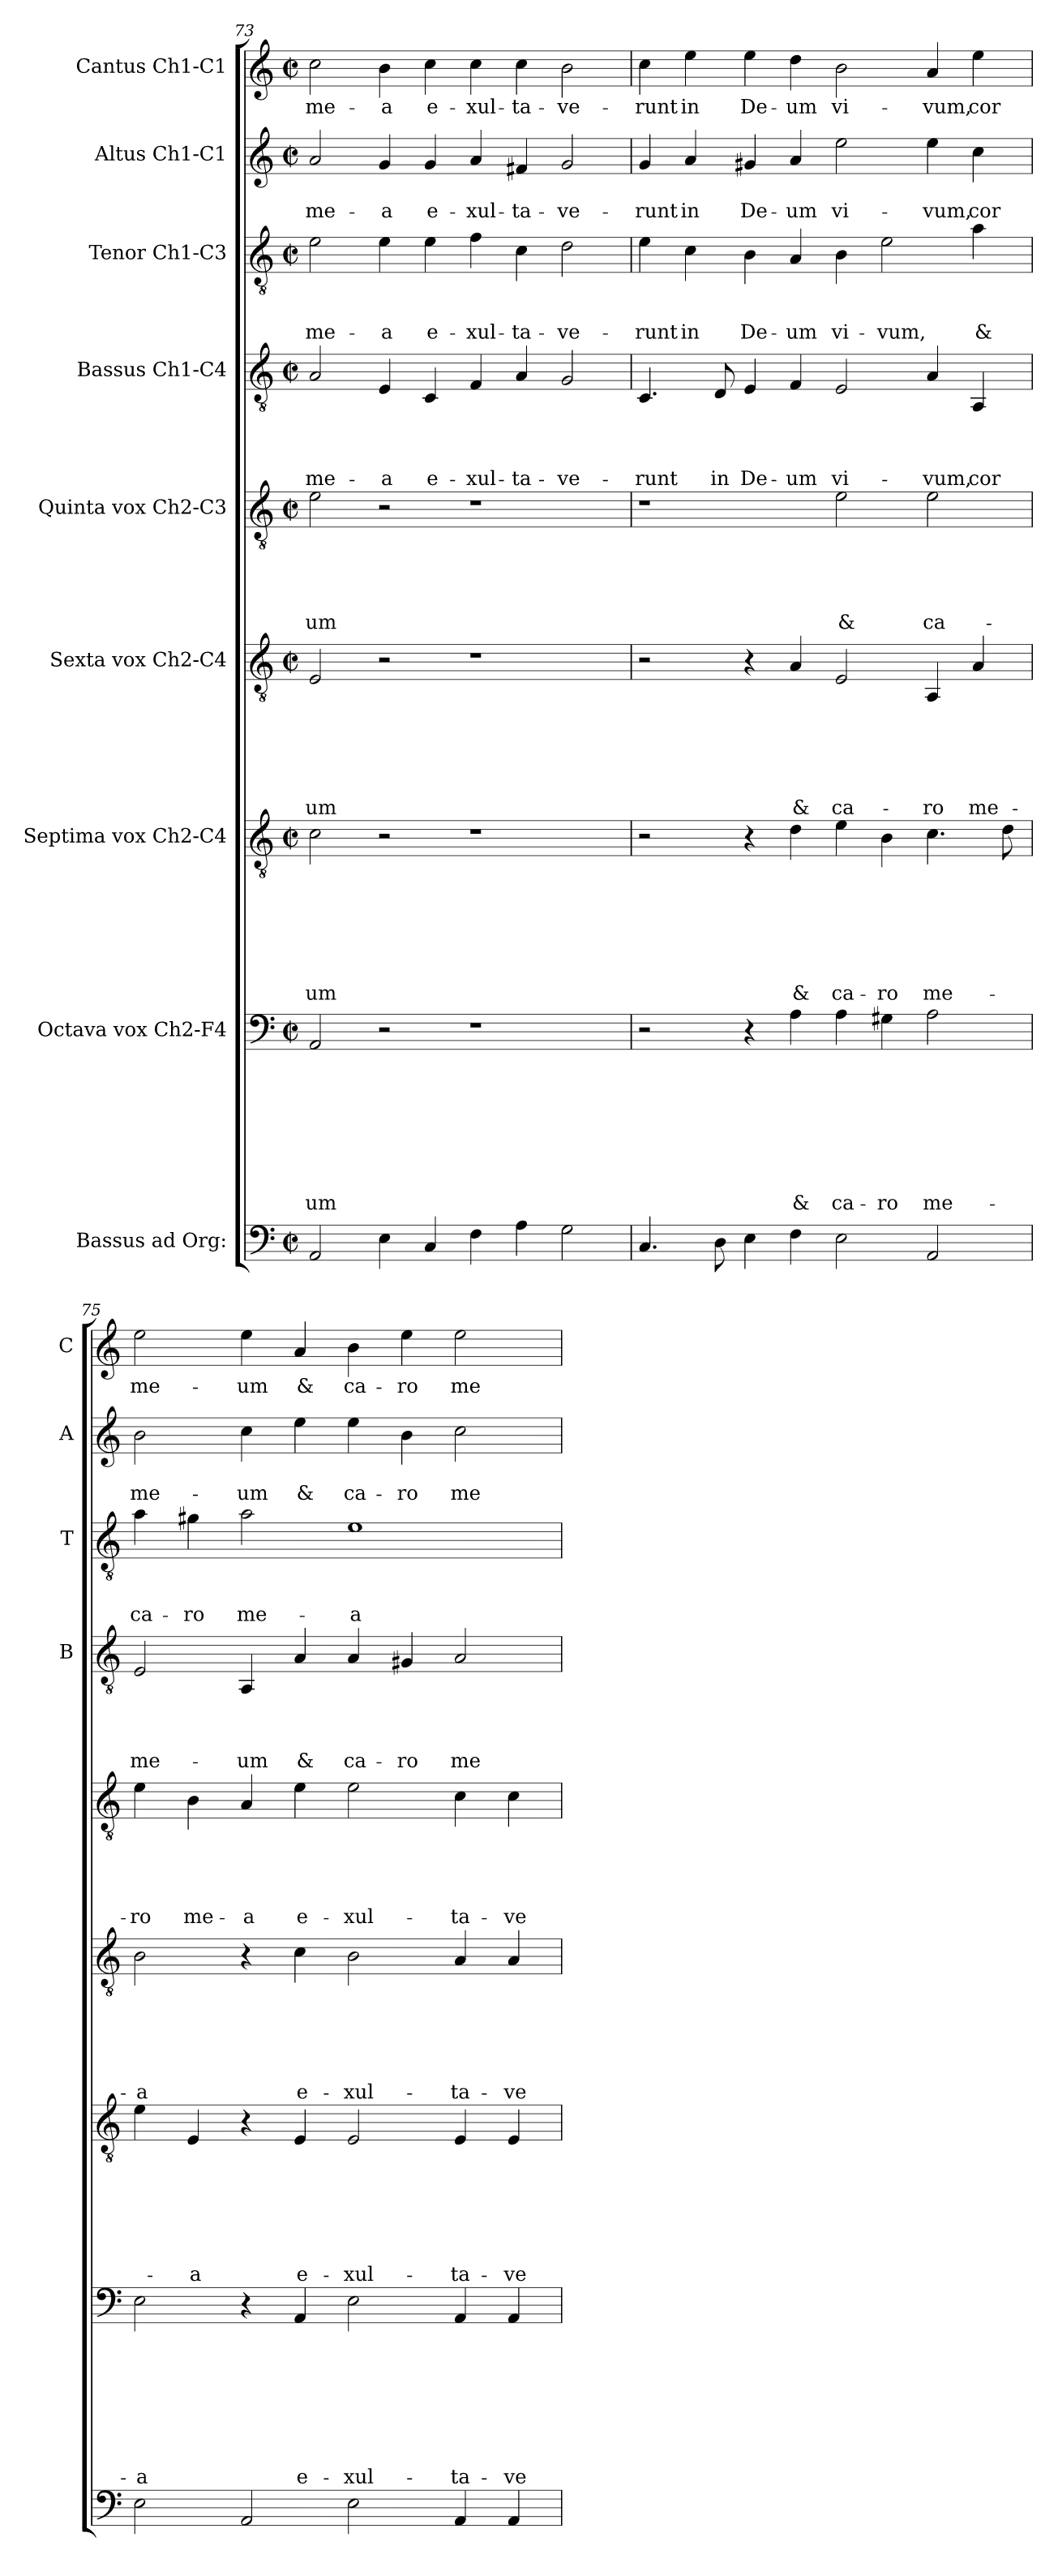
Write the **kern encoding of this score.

**kern	**kern	**text	**text	**text	**text	**text	**text	**text	**text	**kern	**text	**text	**text	**text	**text	**text	**text	**kern	**text	**text	**text	**text	**text	**text	**kern	**text	**text	**text	**text	**text	**kern	**text	**text	**text	**text	**kern	**text	**text	**text	**kern	**text	**text	**kern	**text
*part9	*part8	*part8	*part8	*part8	*part8	*part8	*part8	*part8	*part8	*part7	*part7	*part7	*part7	*part7	*part7	*part7	*part7	*part6	*part6	*part6	*part6	*part6	*part6	*part6	*part5	*part5	*part5	*part5	*part5	*part5	*part4	*part4	*part4	*part4	*part4	*part3	*part3	*part3	*part3	*part2	*part2	*part2	*part1	*part1
*staff9	*staff8	*staff8	*staff8	*staff8	*staff8	*staff8	*staff8	*staff8	*staff8	*staff7	*staff7	*staff7	*staff7	*staff7	*staff7	*staff7	*staff7	*staff6	*staff6	*staff6	*staff6	*staff6	*staff6	*staff6	*staff5	*staff5	*staff5	*staff5	*staff5	*staff5	*staff4	*staff4	*staff4	*staff4	*staff4	*staff3	*staff3	*staff3	*staff3	*staff2	*staff2	*staff2	*staff1	*staff1
*I"Bassus ad Org:	*I"Octava vox Ch2-F4	*	*	*	*	*	*	*	*	*I"Septima vox Ch2-C4	*	*	*	*	*	*	*	*I"Sexta vox Ch2-C4	*	*	*	*	*	*	*I"Quinta vox Ch2-C3	*	*	*	*	*	*I"Bassus Ch1-C4	*	*	*	*	*I"Tenor Ch1-C3	*	*	*	*I"Altus Ch1-C1	*	*	*I"Cantus Ch1-C1	*
*	*	*	*	*	*	*	*	*	*	*	*	*	*	*	*	*	*	*	*	*	*	*	*	*	*	*	*	*	*	*	*I'B	*	*	*	*	*I'T	*	*	*	*I'A	*	*	*I'C	*
!!LO:LB:g=z
*clefF4	*clefF4	*	*	*	*	*	*	*	*	*clefGv2	*	*	*	*	*	*	*	*clefGv2	*	*	*	*	*	*	*clefGv2	*	*	*	*	*	*clefGv2	*	*	*	*	*clefGv2	*	*	*	*clefG2	*	*	*clefG2	*
*k[]	*k[]	*	*	*	*	*	*	*	*	*k[]	*	*	*	*	*	*	*	*k[]	*	*	*	*	*	*	*k[]	*	*	*	*	*	*k[]	*	*	*	*	*k[]	*	*	*	*k[]	*	*	*k[]	*
*C:	*C:	*	*	*	*	*	*	*	*	*C:	*	*	*	*	*	*	*	*C:	*	*	*	*	*	*	*C:	*	*	*	*	*	*C:	*	*	*	*	*C:	*	*	*	*C:	*	*	*C:	*
*M2/2	*M2/2	*	*	*	*	*	*	*	*	*M2/2	*	*	*	*	*	*	*	*M2/2	*	*	*	*	*	*	*M2/2	*	*	*	*	*	*M2/2	*	*	*	*	*M2/2	*	*	*	*M2/2	*	*	*M2/2	*
*met(c|)	*met(c|)	*	*	*	*	*	*	*	*	*met(c|)	*	*	*	*	*	*	*	*met(c|)	*	*	*	*	*	*	*met(c|)	*	*	*	*	*	*met(c|)	*	*	*	*	*met(c|)	*	*	*	*met(c|)	*	*	*met(c|)	*
=73	=73	=73	=73	=73	=73	=73	=73	=73	=73	=73	=73	=73	=73	=73	=73	=73	=73	=73	=73	=73	=73	=73	=73	=73	=73	=73	=73	=73	=73	=73	=73	=73	=73	=73	=73	=73	=73	=73	=73	=73	=73	=73	=73	=73
!	!	!	!	!	!	!	!	!	!LO:LY:b	!	!	!	!	!	!	!	!LO:LY:b	!	!	!	!	!	!	!LO:LY:b	!	!	!	!	!	!LO:LY:b	!	!	!	!	!LO:LY:b	!	!	!	!LO:LY:b	!	!	!LO:LY:b	!	!LO:LY:b
2AA/	2AA/	.	.	.	.	.	.	.	-um	2c\	.	.	.	.	.	.	-um	2E/	.	.	.	.	.	-um	2e\	.	.	.	.	-um	2A/	.	.	.	me-	2e\	.	.	me-	2a/	.	me-	2cc\	me-
!	!	!	!	!	!	!	!	!	!	!	!	!	!	!	!	!	!	!	!	!	!	!	!	!	!	!	!	!	!	!	!	!	!	!	!LO:LY:b	!	!	!	!LO:LY:b	!	!	!LO:LY:b	!	!LO:LY:b
4E\	2r	.	.	.	.	.	.	.	.	2r	.	.	.	.	.	.	.	2r	.	.	.	.	.	.	2r	.	.	.	.	.	4E/	.	.	.	-a	4e\	.	.	-a	4g/	.	-a	4b\	-a
!	!	!	!	!	!	!	!	!	!	!	!	!	!	!	!	!	!	!	!	!	!	!	!	!	!	!	!	!	!	!	!	!	!	!	!LO:LY:b	!	!	!	!LO:LY:b	!	!	!LO:LY:b	!	!LO:LY:b
4C/	.	.	.	.	.	.	.	.	.	.	.	.	.	.	.	.	.	.	.	.	.	.	.	.	.	.	.	.	.	.	4C/	.	.	.	e-	4e\	.	.	e-	4g/	.	e-	4cc\	e-
!	!	!	!	!	!	!	!	!	!	!	!	!	!	!	!	!	!	!	!	!	!	!	!	!	!	!	!	!	!	!	!	!	!	!	!LO:LY:b	!	!	!	!LO:LY:b	!	!	!LO:LY:b	!	!LO:LY:b
4F\	1r	.	.	.	.	.	.	.	.	1r	.	.	.	.	.	.	.	1r	.	.	.	.	.	.	1r	.	.	.	.	.	4F/	.	.	.	-xul-	4f\	.	.	-xul-	4a/	.	-xul-	4cc\	-xul-
!	!	!	!	!	!	!	!	!	!	!	!	!	!	!	!	!	!	!	!	!	!	!	!	!	!	!	!	!	!	!	!	!	!	!	!LO:LY:b	!	!	!	!LO:LY:b	!	!	!LO:LY:b	!	!LO:LY:b
4A\	.	.	.	.	.	.	.	.	.	.	.	.	.	.	.	.	.	.	.	.	.	.	.	.	.	.	.	.	.	.	4A/	.	.	.	-ta-	4c\	.	.	-ta-	4f#X/	.	-ta-	4cc\	-ta-
!	!	!	!	!	!	!	!	!	!	!	!	!	!	!	!	!	!	!	!	!	!	!	!	!	!	!	!	!	!	!	!	!	!	!	!LO:LY:b	!	!	!	!LO:LY:b	!	!	!LO:LY:b	!	!LO:LY:b
2G\	.	.	.	.	.	.	.	.	.	.	.	.	.	.	.	.	.	.	.	.	.	.	.	.	.	.	.	.	.	.	2G/	.	.	.	-ve-	2d\	.	.	-ve-	2g/	.	-ve-	2b\	-ve-
=74	=74	=74	=74	=74	=74	=74	=74	=74	=74	=74	=74	=74	=74	=74	=74	=74	=74	=74	=74	=74	=74	=74	=74	=74	=74	=74	=74	=74	=74	=74	=74	=74	=74	=74	=74	=74	=74	=74	=74	=74	=74	=74	=74	=74
!	!	!	!	!	!	!	!	!	!	!	!	!	!	!	!	!	!	!	!	!	!	!	!	!	!	!	!	!	!	!	!	!	!	!	!LO:LY:b	!	!	!	!LO:LY:b	!	!	!LO:LY:b	!	!LO:LY:b
4.C/	2r	.	.	.	.	.	.	.	.	2r	.	.	.	.	.	.	.	2r	.	.	.	.	.	.	1r	.	.	.	.	.	4.C/	.	.	.	-runt	4e\	.	.	-runt	4g/	.	-runt	4cc\	-runt
!	!	!	!	!	!	!	!	!	!	!	!	!	!	!	!	!	!	!	!	!	!	!	!	!	!	!	!	!	!	!	!	!	!	!	!	!	!	!	!LO:LY:b	!	!	!LO:LY:b	!	!LO:LY:b
.	.	.	.	.	.	.	.	.	.	.	.	.	.	.	.	.	.	.	.	.	.	.	.	.	.	.	.	.	.	.	.	.	.	.	.	4c\	.	.	in	4a/	.	in	4ee\	in
!	!	!	!	!	!	!	!	!	!	!	!	!	!	!	!	!	!	!	!	!	!	!	!	!	!	!	!	!	!	!	!	!	!	!	!LO:LY:b	!	!	!	!	!	!	!	!	!
8D\	.	.	.	.	.	.	.	.	.	.	.	.	.	.	.	.	.	.	.	.	.	.	.	.	.	.	.	.	.	.	8D/	.	.	.	in	.	.	.	.	.	.	.	.	.
!	!	!	!	!	!	!	!	!	!	!	!	!	!	!	!	!	!	!	!	!	!	!	!	!	!	!	!	!	!	!	!	!	!	!	!LO:LY:b	!	!	!	!LO:LY:b	!	!	!LO:LY:b	!	!LO:LY:b
4E\	4r	.	.	.	.	.	.	.	.	4r	.	.	.	.	.	.	.	4r	.	.	.	.	.	.	.	.	.	.	.	.	4E/	.	.	.	De-	4B\	.	.	De-	4g#X/	.	De-	4ee\	De-
!	!	!	!	!	!	!	!	!	!LO:LY:b	!	!	!	!	!	!	!	!LO:LY:b	!	!	!	!	!	!	!LO:LY:b	!	!	!	!	!	!	!	!	!	!	!LO:LY:b	!	!	!	!LO:LY:b	!	!	!LO:LY:b	!	!LO:LY:b
4F\	4A\	.	.	.	.	.	.	.	&	4d\	.	.	.	.	.	.	&	4A/	.	.	.	.	.	&	.	.	.	.	.	.	4F/	.	.	.	-um	4A/	.	.	-um	4a/	.	-um	4dd\	-um
!	!	!	!	!	!	!	!	!	!LO:LY:b	!	!	!	!	!	!	!	!LO:LY:b	!	!	!	!	!	!	!LO:LY:b	!	!	!	!	!	!LO:LY:b	!	!	!	!	!LO:LY:b	!	!	!	!LO:LY:b	!	!	!LO:LY:b	!	!LO:LY:b
2E\	4A\	.	.	.	.	.	.	.	ca-	4e\	.	.	.	.	.	.	ca-	2E/	.	.	.	.	.	ca-	2e\	.	.	.	.	&	2E/	.	.	.	vi-	4B\	.	.	vi-	2ee\	.	vi-	2b\	vi-
!	!	!	!	!	!	!	!	!	!LO:LY:b	!	!	!	!	!	!	!	!LO:LY:b	!	!	!	!	!	!	!	!	!	!	!	!	!	!	!	!	!	!	!	!	!	!LO:LY:b	!	!	!	!	!
.	4G#X\	.	.	.	.	.	.	.	-ro	4B\	.	.	.	.	.	.	-ro	.	.	.	.	.	.	.	.	.	.	.	.	.	.	.	.	.	.	2e\	.	.	-vum,	.	.	.	.	.
!	!	!	!	!	!	!	!	!	!LO:LY:b	!	!	!	!	!	!	!	!LO:LY:b	!	!	!	!	!	!	!LO:LY:b	!	!	!	!	!	!LO:LY:b	!	!	!	!	!LO:LY:b	!	!	!	!	!	!	!LO:LY:b	!	!LO:LY:b
2AA/	2A\	.	.	.	.	.	.	.	me-	4.c\	.	.	.	.	.	.	me-	4AA/	.	.	.	.	.	-ro	2e\	.	.	.	.	ca-	4A/	.	.	.	-vum,	.	.	.	.	4ee\	.	-vum,	4a/	-vum,
!	!	!	!	!	!	!	!	!	!	!	!	!	!	!	!	!	!	!	!	!	!	!	!	!LO:LY:b	!	!	!	!	!	!	!	!	!	!	!LO:LY:b	!	!	!	!LO:LY:b	!	!	!LO:LY:b	!	!LO:LY:b
.	.	.	.	.	.	.	.	.	.	.	.	.	.	.	.	.	.	4A/	.	.	.	.	.	me-	.	.	.	.	.	.	4AA/	.	.	.	cor	4a\	.	.	&	4cc\	.	cor	4ee\	cor
.	.	.	.	.	.	.	.	.	.	8d\	.	.	.	.	.	.	.	.	.	.	.	.	.	.	.	.	.	.	.	.	.	.	.	.	.	.	.	.	.	.	.	.	.	.
=75	=75	=75	=75	=75	=75	=75	=75	=75	=75	=75	=75	=75	=75	=75	=75	=75	=75	=75	=75	=75	=75	=75	=75	=75	=75	=75	=75	=75	=75	=75	=75	=75	=75	=75	=75	=75	=75	=75	=75	=75	=75	=75	=75	=75
!	!	!	!	!	!	!	!	!	!LO:LY:b	!	!	!	!	!	!	!	!	!	!	!	!	!	!	!LO:LY:b	!	!	!	!	!	!LO:LY:b	!	!	!	!	!LO:LY:b	!	!	!	!LO:LY:b	!	!	!LO:LY:b	!	!LO:LY:b
2E\	2E\	.	.	.	.	.	.	.	-a	4e\	.	.	.	.	.	.	.	2B\	.	.	.	.	.	-a	4e\	.	.	.	.	-ro	2E/	.	.	.	me-	4a\	.	.	ca-	2b\	.	me-	2ee\	me-
!	!	!	!	!	!	!	!	!	!	!	!	!	!	!	!	!	!LO:LY:b	!	!	!	!	!	!	!	!	!	!	!	!	!LO:LY:b	!	!	!	!	!	!	!	!	!LO:LY:b	!	!	!	!	!
.	.	.	.	.	.	.	.	.	.	4E/	.	.	.	.	.	.	-a	.	.	.	.	.	.	.	4B\	.	.	.	.	me-	.	.	.	.	.	4g#X\	.	.	-ro	.	.	.	.	.
!	!	!	!	!	!	!	!	!	!	!	!	!	!	!	!	!	!	!	!	!	!	!	!	!	!	!	!	!	!	!LO:LY:b	!	!	!	!	!LO:LY:b	!	!	!	!LO:LY:b	!	!	!LO:LY:b	!	!LO:LY:b
2AA/	4r	.	.	.	.	.	.	.	.	4r	.	.	.	.	.	.	.	4r	.	.	.	.	.	.	4A/	.	.	.	.	-a	4AA/	.	.	.	-um	2a\	.	.	me-	4cc\	.	-um	4ee\	-um
!	!	!	!	!	!	!	!	!	!LO:LY:b	!	!	!	!	!	!	!	!LO:LY:b	!	!	!	!	!	!	!LO:LY:b	!	!	!	!	!	!LO:LY:b	!	!	!	!	!LO:LY:b	!	!	!	!	!	!	!LO:LY:b	!	!LO:LY:b
.	4AA/	.	.	.	.	.	.	.	e-	4E/	.	.	.	.	.	.	e-	4c\	.	.	.	.	.	e-	4e\	.	.	.	.	e-	4A/	.	.	.	&	.	.	.	.	4ee\	.	&	4a/	&
!	!	!	!	!	!	!	!	!	!LO:LY:b	!	!	!	!	!	!	!	!LO:LY:b	!	!	!	!	!	!	!LO:LY:b	!	!	!	!	!	!LO:LY:b	!	!	!	!	!LO:LY:b	!	!	!	!LO:LY:b	!	!	!LO:LY:b	!	!LO:LY:b
2E\	2E\	.	.	.	.	.	.	.	-xul-	2E/	.	.	.	.	.	.	-xul-	2B\	.	.	.	.	.	-xul-	2e\	.	.	.	.	-xul-	4A/	.	.	.	ca-	1e	.	.	-a	4ee\	.	ca-	4b\	ca-
!	!	!	!	!	!	!	!	!	!	!	!	!	!	!	!	!	!	!	!	!	!	!	!	!	!	!	!	!	!	!	!	!	!	!	!LO:LY:b	!	!	!	!	!	!	!LO:LY:b	!	!LO:LY:b
.	.	.	.	.	.	.	.	.	.	.	.	.	.	.	.	.	.	.	.	.	.	.	.	.	.	.	.	.	.	.	4G#X/	.	.	.	-ro	.	.	.	.	4b\	.	-ro	4ee\	-ro
!	!	!	!	!	!	!	!	!	!LO:LY:b	!	!	!	!	!	!	!	!LO:LY:b	!	!	!	!	!	!	!LO:LY:b	!	!	!	!	!	!LO:LY:b	!	!	!	!	!LO:LY:b	!	!	!	!	!	!	!LO:LY:b	!	!LO:LY:b
4AA/	4AA/	.	.	.	.	.	.	.	-ta-	4E/	.	.	.	.	.	.	-ta-	4A/	.	.	.	.	.	-ta-	4c\	.	.	.	.	-ta-	2A/	.	.	.	me-	.	.	.	.	2cc\	.	me-	2ee\	me-
!	!	!	!	!	!	!	!	!	!LO:LY:b	!	!	!	!	!	!	!	!LO:LY:b	!	!	!	!	!	!	!LO:LY:b	!	!	!	!	!	!LO:LY:b	!	!	!	!	!	!	!	!	!	!	!	!	!	!
4AA/	4AA/	.	.	.	.	.	.	.	-ve-	4E/	.	.	.	.	.	.	-ve-	4A/	.	.	.	.	.	-ve-	4c\	.	.	.	.	-ve-	.	.	.	.	.	.	.	.	.	.	.	.	.	.
=	=	=	=	=	=	=	=	=	=	=	=	=	=	=	=	=	=	=	=	=	=	=	=	=	=	=	=	=	=	=	=	=	=	=	=	=	=	=	=	=	=	=	=	=
*-	*-	*-	*-	*-	*-	*-	*-	*-	*-	*-	*-	*-	*-	*-	*-	*-	*-	*-	*-	*-	*-	*-	*-	*-	*-	*-	*-	*-	*-	*-	*-	*-	*-	*-	*-	*-	*-	*-	*-	*-	*-	*-	*-	*-
